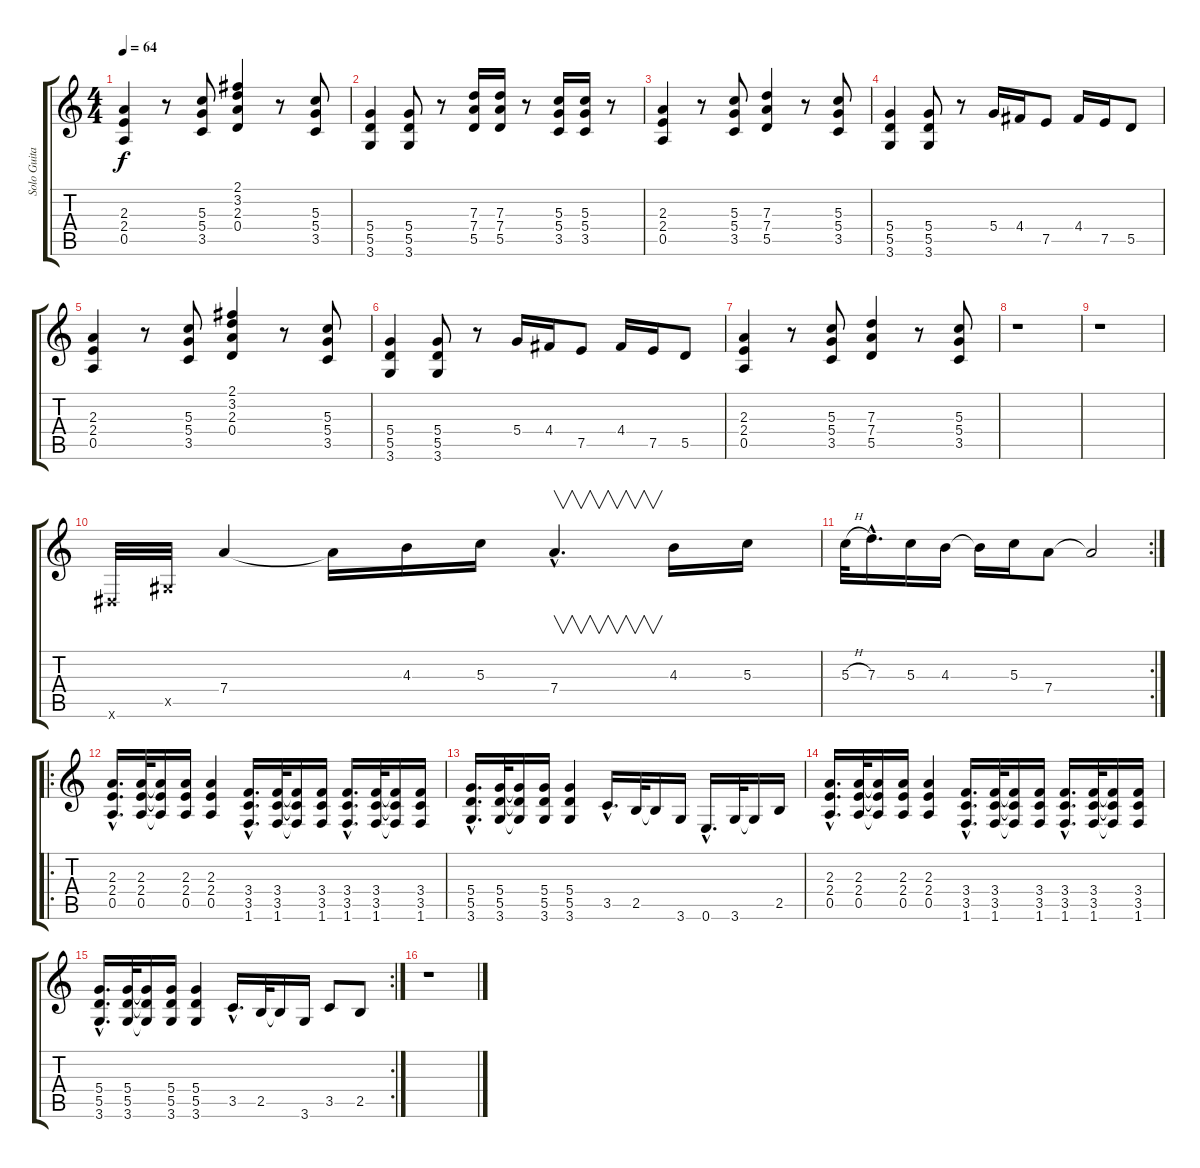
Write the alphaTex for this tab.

\track ("Solo Guitar" "Solo Guita") {instrument distortionguitar}
\staff {score tabs}
\tuning (E4 B3 G3 D3 A2 E2) {hide}
\ts (4 4)
\tempo 64
\clef g2
\ks c
(2.3 2.4 0.5).4{dy f} r.8 (5.3 5.4 3.5).8 (2.1 3.2 2.3 0.4).4 r.8 (5.3 5.4 3.5).8 |
(5.4 5.5 3.6).4 (5.4 5.5 3.6).8 r.8 (7.3 7.4 5.5).16 (7.3 7.4 5.5).16 r.8 (5.3 5.4 3.5).16 (5.3 5.4 3.5).16 r.8 |
(2.3 2.4 0.5).4 r.8 (5.3 5.4 3.5).8 (7.3 7.4 5.5).4 r.8 (5.3 5.4 3.5).8 |
(5.4 5.5 3.6).4 (5.4 5.5 3.6).8 r.8 5.4.16 4.4.16 7.5.8 4.4.16 7.5.16 5.5.8 |
(2.3 2.4 0.5).4 r.8 (5.3 5.4 3.5).8 (2.1 3.2 2.3 0.4).4 r.8 (5.3 5.4 3.5).8 |
(5.4 5.5 3.6).4 (5.4 5.5 3.6).8 r.8 5.4.16 4.4.16 7.5.8 4.4.16 7.5.16 5.5.8 |
(2.3 2.4 0.5).4 r.8 (5.3 5.4 3.5).8 (7.3 7.4 5.5).4 r.8 (5.3 5.4 3.5).8 |
r.1 |
r.1 |
-1.6{x}.32 -1.5{x}.32 7.4.4 7.4{t}.16 4.3.16 5.3.16 7.4{hac}.4{v d} 4.3.16 5.3.16 |
\rc 2
5.3{h}.32 7.3{hac}.16{d} 5.3.16 4.3.16 4.3{t}.16 5.3.16 7.4.8 7.4{t}.2 |
\ro
(2.3{hac} 2.4{hac} 0.5{hac}).16{d} (2.3 2.4 0.5).32 (2.3{t} 2.4{t} 0.5{t}).16 (2.3 2.4 0.5).16 (2.3 2.4 0.5).4 (3.4{hac} 3.5{hac} 1.6{hac}).16{d} (3.4 3.5 1.6).32 (3.4{t} 3.5{t} 1.6{t}).16 (3.4 3.5 1.6).16 (3.4{hac} 3.5{hac} 1.6{hac}).16{d} (3.4 3.5 1.6).32 (3.4{t} 3.5{t} 1.6{t}).16 (3.4 3.5 1.6).16 |
(5.4{hac} 5.5{hac} 3.6{hac}).16{d} (5.4 5.5 3.6).32 (5.4{t} 5.5{t} 3.6{t}).16 (5.4 5.5 3.6).16 (5.4 5.5 3.6).4 3.5{hac}.16{d} 2.5.32 2.5{t}.16 3.6.16 0.6{hac}.16{d} 3.6.32 3.6{t}.16 2.5.16 |
(2.3{hac} 2.4{hac} 0.5{hac}).16{d} (2.3 2.4 0.5).32 (2.3{t} 2.4{t} 0.5{t}).16 (2.3 2.4 0.5).16 (2.3 2.4 0.5).4 (3.4{hac} 3.5{hac} 1.6{hac}).16{d} (3.4 3.5 1.6).32 (3.4{t} 3.5{t} 1.6{t}).16 (3.4 3.5 1.6).16 (3.4{hac} 3.5{hac} 1.6{hac}).16{d} (3.4 3.5 1.6).32 (3.4{t} 3.5{t} 1.6{t}).16 (3.4 3.5 1.6).16 |
\rc 2
(5.4{hac} 5.5{hac} 3.6{hac}).16{d} (5.4 5.5 3.6).32 (5.4{t} 5.5{t} 3.6{t}).16 (5.4 5.5 3.6).16 (5.4 5.5 3.6).4 3.5{hac}.16{d} 2.5.32 2.5{t}.16 3.6.16 3.5.8 2.5.8 |
r.1
